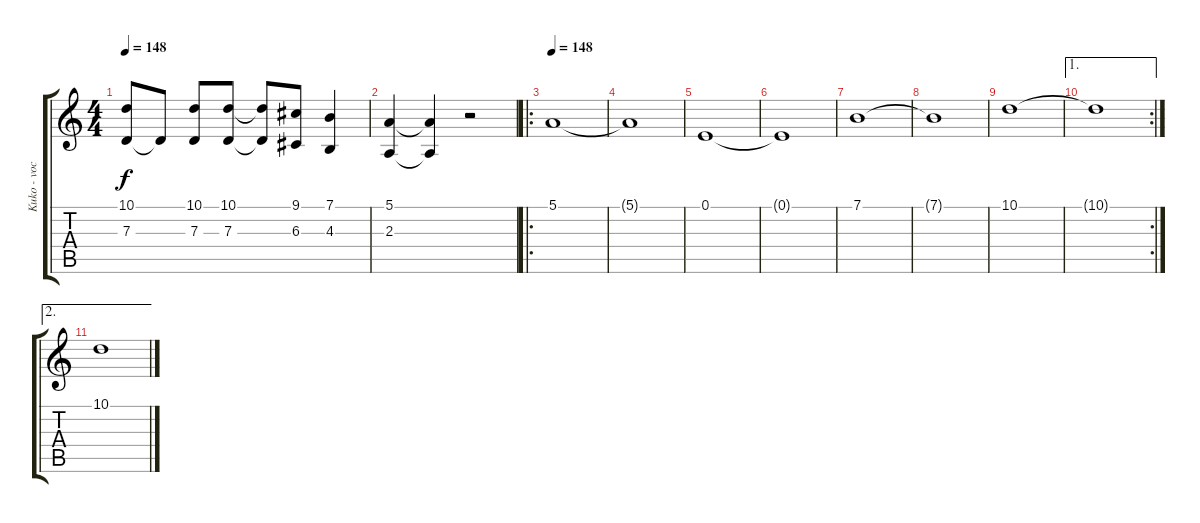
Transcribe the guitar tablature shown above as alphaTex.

\track ("Kuko - vocals" "Kuko - voc") {instrument lead2sawtooth}
\staff {score tabs}
\tuning (E4 B3 G3 D3 A2 E2) {hide}
\ts (4 4)
\tempo 148
\clef g2
\ks c
(10.1 7.3).8{dy f} 7.3{t}.8 (10.1 7.3).8 (10.1 7.3).8 (10.1{t} 7.3{t}).8 (9.1 6.3).8 (7.1 4.3).4 |
(5.1 2.3).4 (5.1{t} 2.3{t}).4 r.2 |
\ro
\tempo 148
5.1.1{instrument choiraahs} |
5.1{t}.1 |
0.1.1 |
0.1{t}.1 |
7.1.1 |
7.1{t}.1 |
10.1.1 |
\ae 1
\rc 2
10.1{t}.1 |
\ae 2
10.1.1
